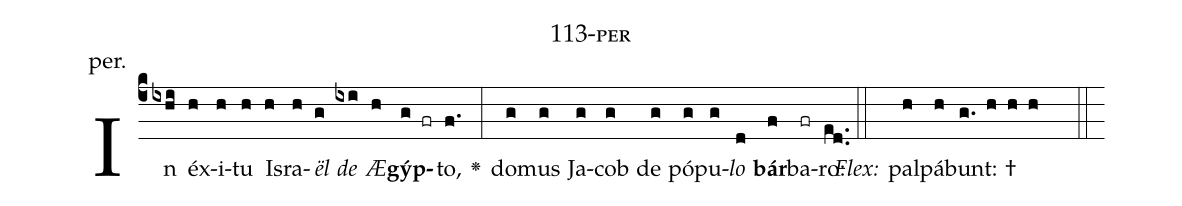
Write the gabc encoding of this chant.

name: 113-per;
annotation: per.;
%%
(c4)In(ixhi) éx(h)i(h)tu(h) Is(h)ra(h)<i>ël</i>(g) <i>de</i>(ixi) <i>Æ</i>(h)<b>gýp</b>(g fr)to,(f.) <v>\greheightstar</v>(:) do(g)mus(g) Ja(g)cob(g) de(g) pó(g)pu(g)<i>lo</i>(d) <b>bár</b>(f)ba(fr)ro:(ed..) (::)
<i>Flex:</i>()  pal(h)pá(h)bunt: †(g. h h h  ::)

%E(g) u(g) o(g) u(d) a(f) e.(ed..) (::)
